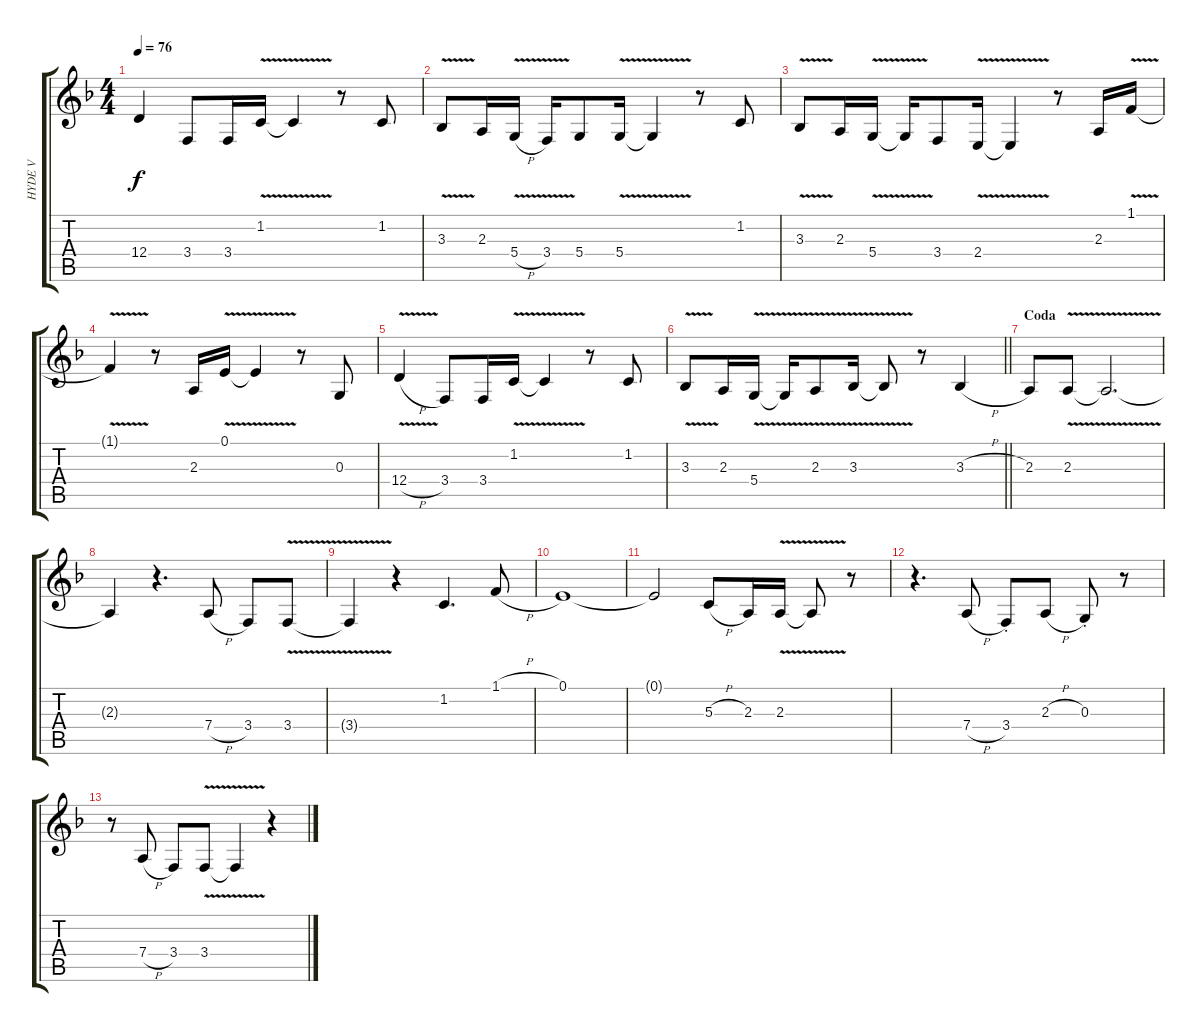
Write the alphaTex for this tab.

\track ("HYDE V" "HYDE V") {instrument lead6voice}
\staff {score tabs}
\tuning (E4 B3 G3 D3 A2 E2) {hide}
\ts (4 4)
\tempo 76
\clef g2
\ks f
12.4{t}.4{dy f} 3.4.8 3.4.16 1.2{v}.16 1.2{t}.4 r.8 1.2.8 |
3.3{v}.8 2.3.16 5.4{v h}.16 3.4{v}.16 5.4.8 5.4{v}.16 5.4{t}.4 r.8 1.2.8 |
3.3{v}.8 2.3.16 5.4{v}.16 5.4{t}.16 3.4.8 2.4{v}.16 2.4{t}.4 r.8 2.3.16 1.1{v}.16 |
1.1{t}.4 r.8 2.3.16 0.1{v}.16 0.1{t}.4 r.8 0.3.8 |
12.4{v h}.4 3.4.8 3.4.16 1.2{v}.16 1.2{t}.4 r.8 1.2.8 |
\barLineRight lightlight
3.3{v}.8 2.3.16 5.4{v}.16 5.4{t}.16 2.3{v}.8 3.3{v}.16 3.3{t}.8 r.8 3.3{h}.4 |
\section ("" "Coda")
2.3.8 2.3{v}.8 2.3{t}.2{d} |
2.3{t}.4 r.4{d} 7.4{h}.8 3.4.8 3.4{v}.8 |
3.4{t}.4 r.4 1.2.4{d} 1.1{h}.8 |
0.1.1 |
0.1{t}.2 5.3{h}.8 2.3.16 2.3{v}.16 2.3{t}.8 r.8 |
r.4{d} 7.4{h}.8 3.4{st}.8 2.3{h}.8 0.3{st}.8 r.8 |
r.8 7.4{h}.8 3.4.8 3.4{v}.8 3.4{t}.4 r.4
